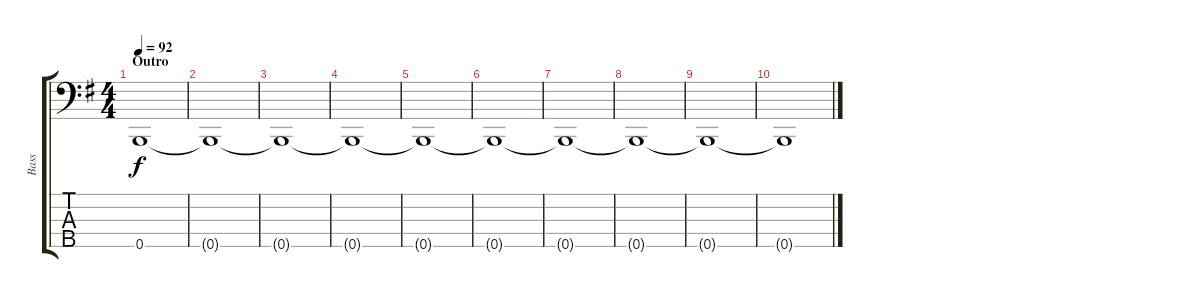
\track ("Bass" "Bass") {instrument electricbassfinger}
\staff {score tabs}
\tuning (G2 D2 A1 E1 B0) {hide}
\ts (4 4)
\section ("" "Outro")
\tempo 92
\clef f4
\ks eminor
0.5.1{dy f} |
0.5{t}.1 |
0.5{t}.1 |
0.5{t}.1 |
0.5{t}.1 |
0.5{t}.1 |
0.5{t}.1 |
0.5{t}.1 |
0.5{t}.1 |
0.5{t}.1
